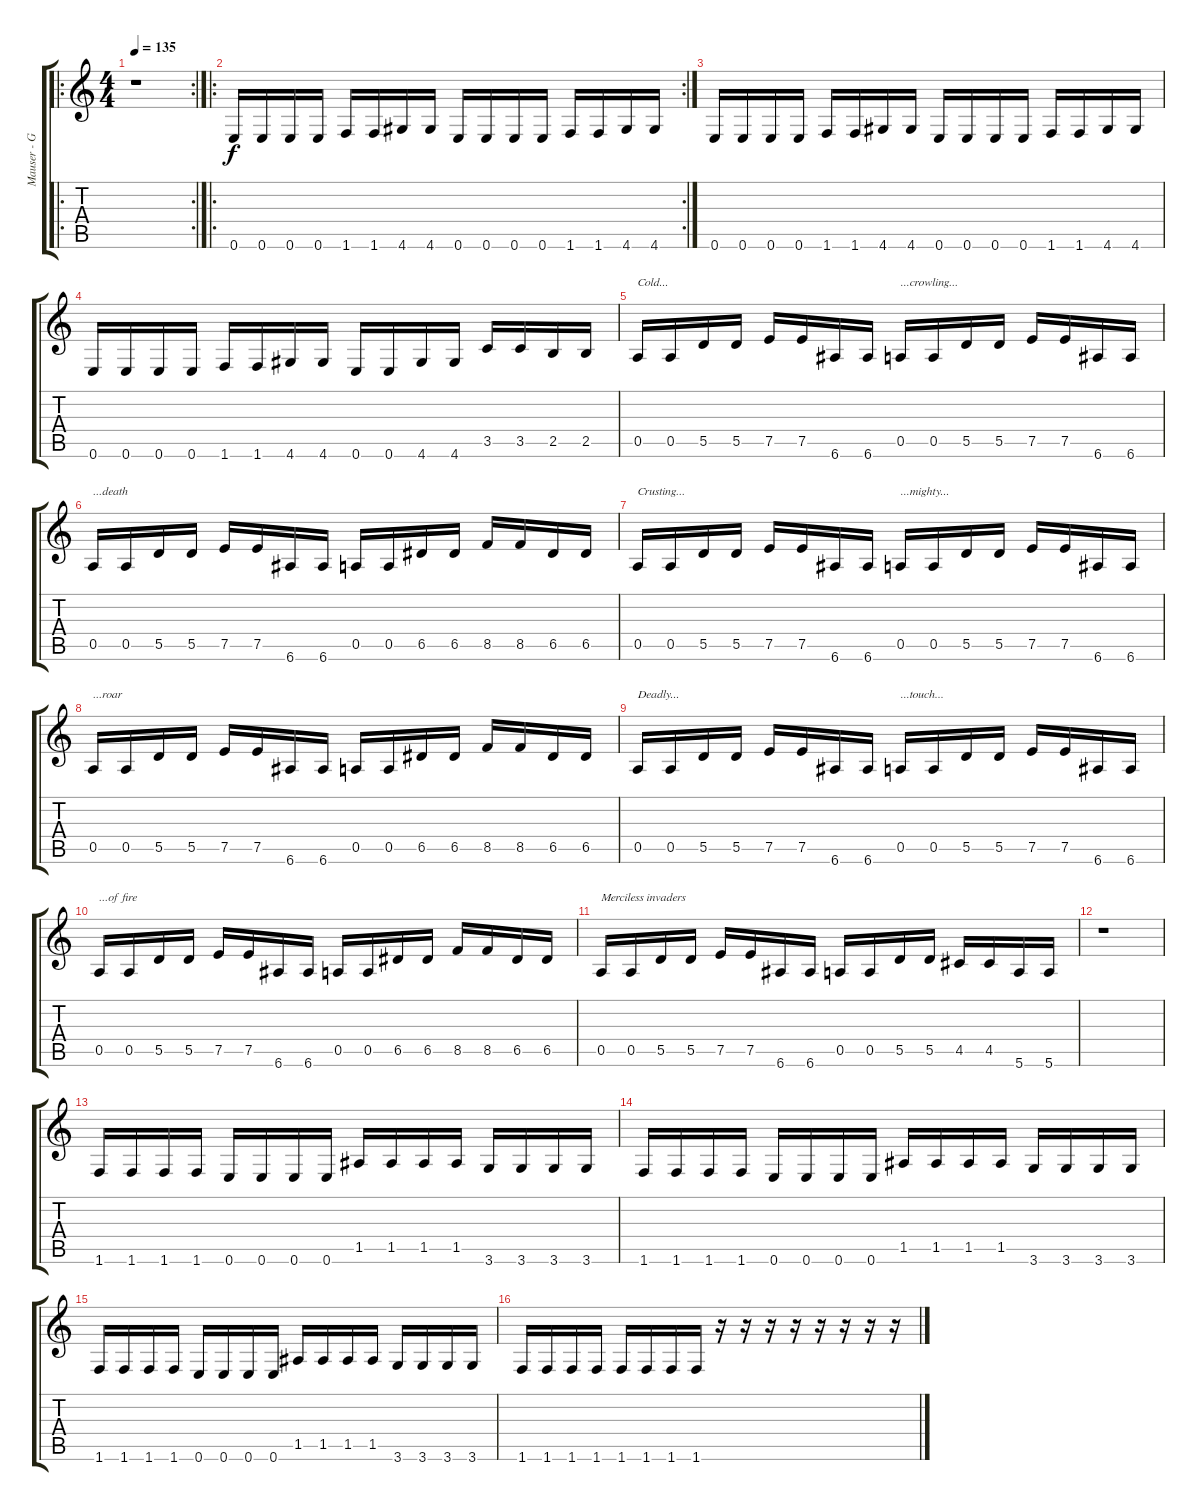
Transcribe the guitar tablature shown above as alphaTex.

\track ("Mauser - Guitar" "Mauser - G") {instrument distortionguitar}
\staff {score tabs}
\tuning (E4 B3 G3 D3 A2 E2) {hide}
\ro
\rc 2
\ts (4 4)
\tempo 135
\clef g2
\ks c
r.1{dy f instrument distortionguitar} |
\ro
\rc 2
0.6.16 0.6.16 0.6.16 0.6.16 1.6.16 1.6.16 4.6.16 4.6.16 0.6.16 0.6.16 0.6.16 0.6.16 1.6.16 1.6.16 4.6.16 4.6.16 |
0.6.16 0.6.16 0.6.16 0.6.16 1.6.16 1.6.16 4.6.16 4.6.16 0.6.16 0.6.16 0.6.16 0.6.16 1.6.16 1.6.16 4.6.16 4.6.16 |
0.6.16 0.6.16 0.6.16 0.6.16 1.6.16 1.6.16 4.6.16 4.6.16 0.6.16 0.6.16 4.6.16 4.6.16 3.5.16 3.5.16 2.5.16 2.5.16 |
0.5.16{txt "Cold..."} 0.5.16 5.5.16 5.5.16 7.5.16 7.5.16 6.6.16 6.6.16 0.5.16{txt "...crowling..."} 0.5.16 5.5.16 5.5.16 7.5.16 7.5.16 6.6.16 6.6.16 |
0.5.16{txt "...death"} 0.5.16 5.5.16 5.5.16 7.5.16 7.5.16 6.6.16 6.6.16 0.5.16 0.5.16 6.5.16 6.5.16 8.5.16 8.5.16 6.5.16 6.5.16 |
0.5.16{txt "Crusting..."} 0.5.16 5.5.16 5.5.16 7.5.16 7.5.16 6.6.16 6.6.16 0.5.16{txt "...mighty..."} 0.5.16 5.5.16 5.5.16 7.5.16 7.5.16 6.6.16 6.6.16 |
0.5.16{txt "...roar"} 0.5.16 5.5.16 5.5.16 7.5.16 7.5.16 6.6.16 6.6.16 0.5.16 0.5.16 6.5.16 6.5.16 8.5.16 8.5.16 6.5.16 6.5.16 |
0.5.16{txt "Deadly..."} 0.5.16 5.5.16 5.5.16 7.5.16 7.5.16 6.6.16 6.6.16 0.5.16{txt "...touch..."} 0.5.16 5.5.16 5.5.16 7.5.16 7.5.16 6.6.16 6.6.16 |
0.5.16{txt "...of fire"} 0.5.16 5.5.16 5.5.16 7.5.16 7.5.16 6.6.16 6.6.16 0.5.16 0.5.16 6.5.16 6.5.16 8.5.16 8.5.16 6.5.16 6.5.16 |
0.5.16{txt "Merciless invaders"} 0.5.16 5.5.16 5.5.16 7.5.16 7.5.16 6.6.16 6.6.16 0.5.16 0.5.16 5.5.16 5.5.16 4.5.16 4.5.16 5.6.16 5.6.16 |
r.1 |
1.6.16 1.6.16 1.6.16 1.6.16 0.6.16 0.6.16 0.6.16 0.6.16 1.5.16 1.5.16 1.5.16 1.5.16 3.6.16 3.6.16 3.6.16 3.6.16 |
1.6.16 1.6.16 1.6.16 1.6.16 0.6.16 0.6.16 0.6.16 0.6.16 1.5.16 1.5.16 1.5.16 1.5.16 3.6.16 3.6.16 3.6.16 3.6.16 |
1.6.16 1.6.16 1.6.16 1.6.16 0.6.16 0.6.16 0.6.16 0.6.16 1.5.16 1.5.16 1.5.16 1.5.16 3.6.16 3.6.16 3.6.16 3.6.16 |
1.6.16 1.6.16 1.6.16 1.6.16 1.6.16 1.6.16 1.6.16 1.6.16 r.16 r.16 r.16 r.16 r.16 r.16 r.16 r.16
